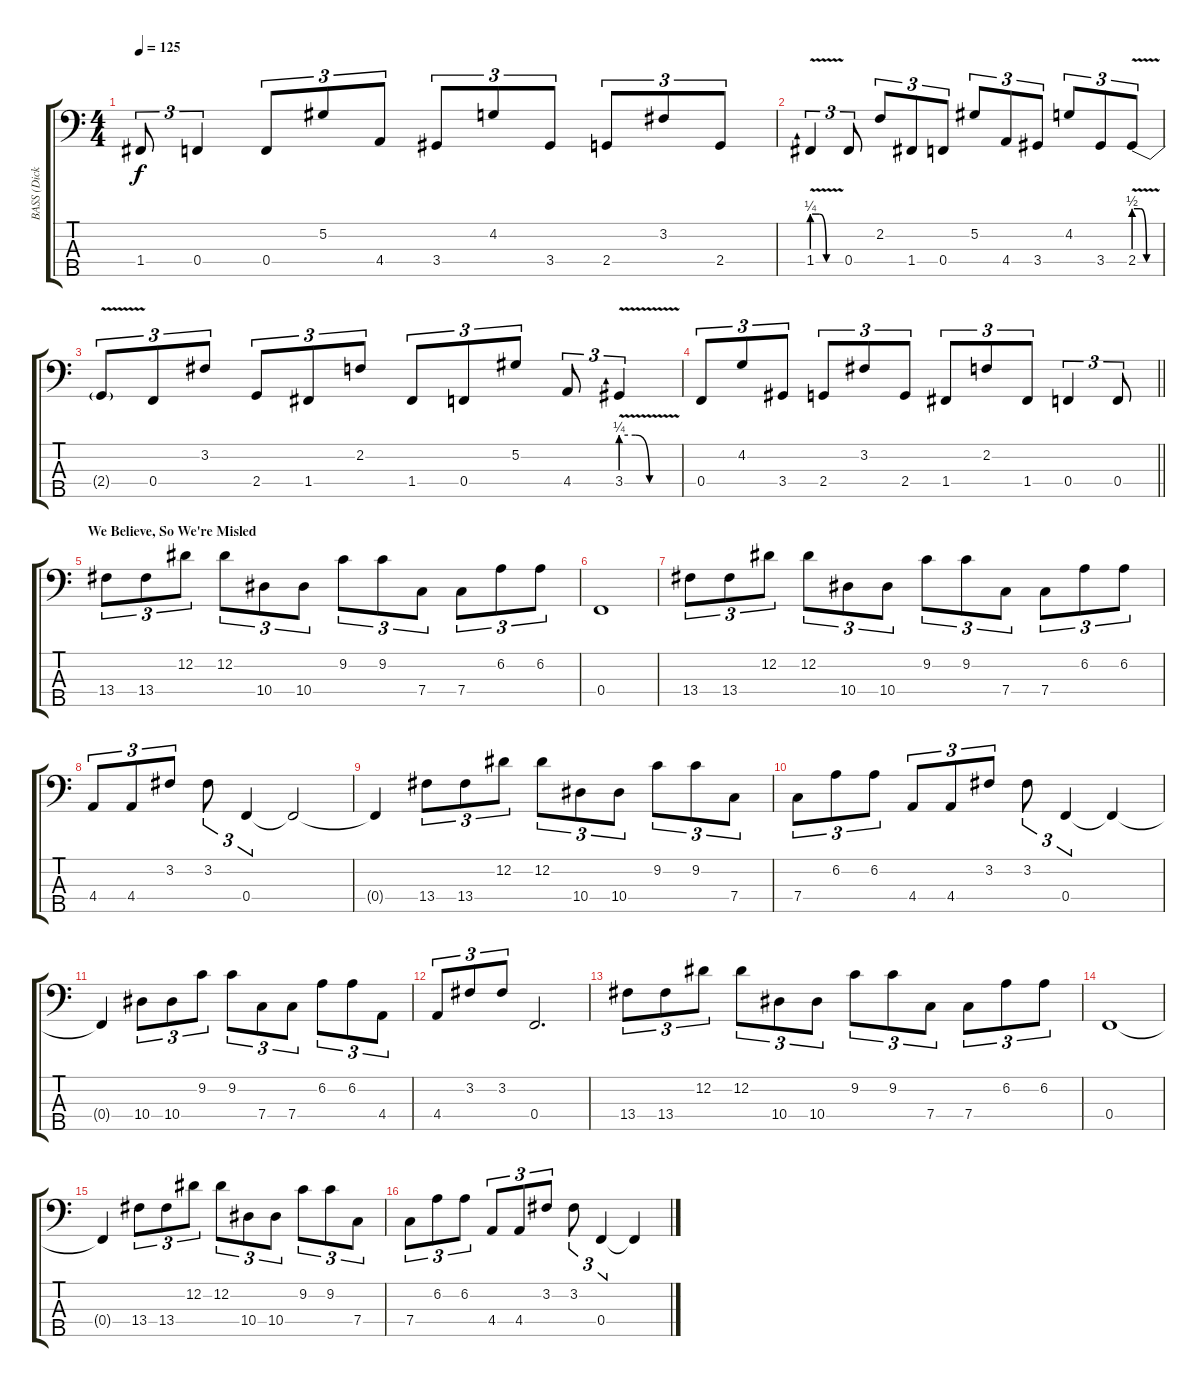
\track ("BASS (Dick Lovgren)" "BASS (Dick") {instrument slapbass1}
\staff {score tabs}
\tuning (Ab2 Eb2 Bb1 F1 C1) {hide}
\ts (4 4)
\tempo 125
\clef f4
\ks c
1.4.8{tu (3 2) dy f} 0.4.4{tu (3 2)} 0.4.8{tu (3 2)} 5.2.8{tu (3 2)} 4.4.8{tu (3 2)} 3.4.8{tu (3 2)} 4.2.8{tu (3 2)} 3.4.8{tu (3 2)} 2.4.8{tu (3 2)} 3.2.8{tu (3 2)} 2.4.8{tu (3 2)} |
1.4{be (custom 0 1 15 1 30 0 60 0) v}.4{tu (3 2)} 0.4.8{tu (3 2)} 2.2.8{tu (3 2)} 1.4.8{tu (3 2)} 0.4.8{tu (3 2)} 5.2.8{tu (3 2)} 4.4.8{tu (3 2)} 3.4.8{tu (3 2)} 4.2.8{tu (3 2)} 3.4.8{tu (3 2)} 2.4{be (custom 0 2 15 2 30 0 60 0) v}.8{tu (3 2)} |
2.4{t}.8{tu (3 2)} 0.4.8{tu (3 2)} 3.2.8{tu (3 2)} 2.4.8{tu (3 2)} 1.4.8{tu (3 2)} 2.2.8{tu (3 2)} 1.4.8{tu (3 2)} 0.4.8{tu (3 2)} 5.2.8{tu (3 2)} 4.4.8{tu (3 2)} 3.4{be (custom 0 1 15 1 30 0 60 0) v}.4{tu (3 2)} |
\barLineRight lightlight
0.4.8{tu (3 2)} 4.2.8{tu (3 2)} 3.4.8{tu (3 2)} 2.4.8{tu (3 2)} 3.2.8{tu (3 2)} 2.4.8{tu (3 2)} 1.4.8{tu (3 2)} 2.2.8{tu (3 2)} 1.4.8{tu (3 2)} 0.4.4{tu (3 2)} 0.4.8{tu (3 2)} |
\section ("" "We Believe, So We're Misled")
13.4.8{tu (3 2)} 13.4.8{tu (3 2)} 12.2.8{tu (3 2)} 12.2.8{tu (3 2)} 10.4.8{tu (3 2)} 10.4.8{tu (3 2)} 9.2.8{tu (3 2)} 9.2.8{tu (3 2)} 7.4.8{tu (3 2)} 7.4.8{tu (3 2)} 6.2.8{tu (3 2)} 6.2.8{tu (3 2)} |
0.4.1 |
13.4.8{tu (3 2)} 13.4.8{tu (3 2)} 12.2.8{tu (3 2)} 12.2.8{tu (3 2)} 10.4.8{tu (3 2)} 10.4.8{tu (3 2)} 9.2.8{tu (3 2)} 9.2.8{tu (3 2)} 7.4.8{tu (3 2)} 7.4.8{tu (3 2)} 6.2.8{tu (3 2)} 6.2.8{tu (3 2)} |
4.4.8{tu (3 2)} 4.4.8{tu (3 2)} 3.2.8{tu (3 2)} 3.2.8{tu (3 2)} 0.4.4{tu (3 2)} 0.4{t}.2 |
0.4{t}.4 13.4.8{tu (3 2)} 13.4.8{tu (3 2)} 12.2.8{tu (3 2)} 12.2.8{tu (3 2)} 10.4.8{tu (3 2)} 10.4.8{tu (3 2)} 9.2.8{tu (3 2)} 9.2.8{tu (3 2)} 7.4.8{tu (3 2)} |
7.4.8{tu (3 2)} 6.2.8{tu (3 2)} 6.2.8{tu (3 2)} 4.4.8{tu (3 2)} 4.4.8{tu (3 2)} 3.2.8{tu (3 2)} 3.2.8{tu (3 2)} 0.4.4{tu (3 2)} 0.4{t}.4 |
0.4{t}.4 10.4.8{tu (3 2)} 10.4.8{tu (3 2)} 9.2.8{tu (3 2)} 9.2.8{tu (3 2)} 7.4.8{tu (3 2)} 7.4.8{tu (3 2)} 6.2.8{tu (3 2)} 6.2.8{tu (3 2)} 4.4.8{tu (3 2)} |
4.4.8{tu (3 2)} 3.2.8{tu (3 2)} 3.2.8{tu (3 2)} 0.4.2{d} |
13.4.8{tu (3 2)} 13.4.8{tu (3 2)} 12.2.8{tu (3 2)} 12.2.8{tu (3 2)} 10.4.8{tu (3 2)} 10.4.8{tu (3 2)} 9.2.8{tu (3 2)} 9.2.8{tu (3 2)} 7.4.8{tu (3 2)} 7.4.8{tu (3 2)} 6.2.8{tu (3 2)} 6.2.8{tu (3 2)} |
0.4.1 |
0.4{t}.4 13.4.8{tu (3 2)} 13.4.8{tu (3 2)} 12.2.8{tu (3 2)} 12.2.8{tu (3 2)} 10.4.8{tu (3 2)} 10.4.8{tu (3 2)} 9.2.8{tu (3 2)} 9.2.8{tu (3 2)} 7.4.8{tu (3 2)} |
7.4.8{tu (3 2)} 6.2.8{tu (3 2)} 6.2.8{tu (3 2)} 4.4.8{tu (3 2)} 4.4.8{tu (3 2)} 3.2.8{tu (3 2)} 3.2.8{tu (3 2)} 0.4.4{tu (3 2)} 0.4{t}.4
